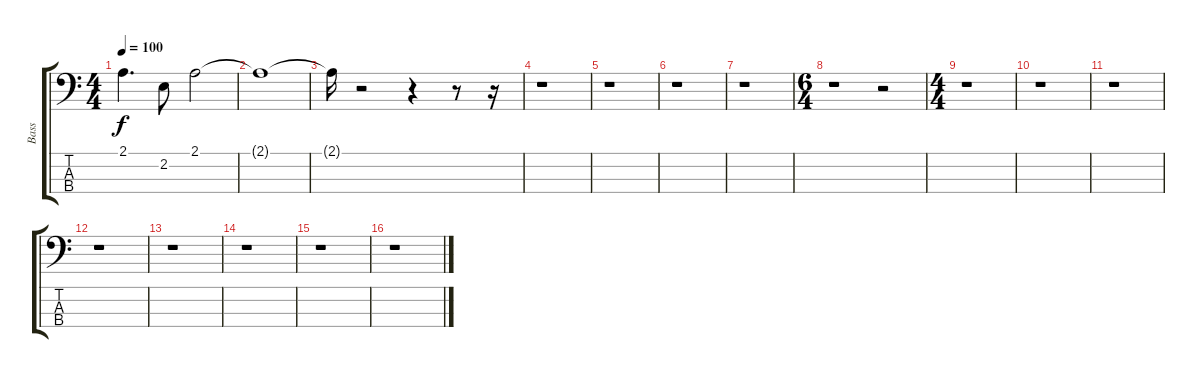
\track ("Bass" "Bass") {instrument fretlessbass}
\staff {score tabs}
\tuning (G2 D2 A1 E1) {hide}
\ts (4 4)
\tempo 100
\clef f4
\ks c
2.1.4{d dy f} 2.2.8 2.1.2 |
2.1{t}.1 |
2.1{t}.16 r.2 r.4 r.8 r.16 |
r.1 |
r.1 |
r.1 |
r.1 |
\ts (6 4)
r.1 r.2 |
\ts (4 4)
r.1 |
r.1 |
r.1 |
r.1 |
r.1 |
r.1 |
r.1 |
r.1
